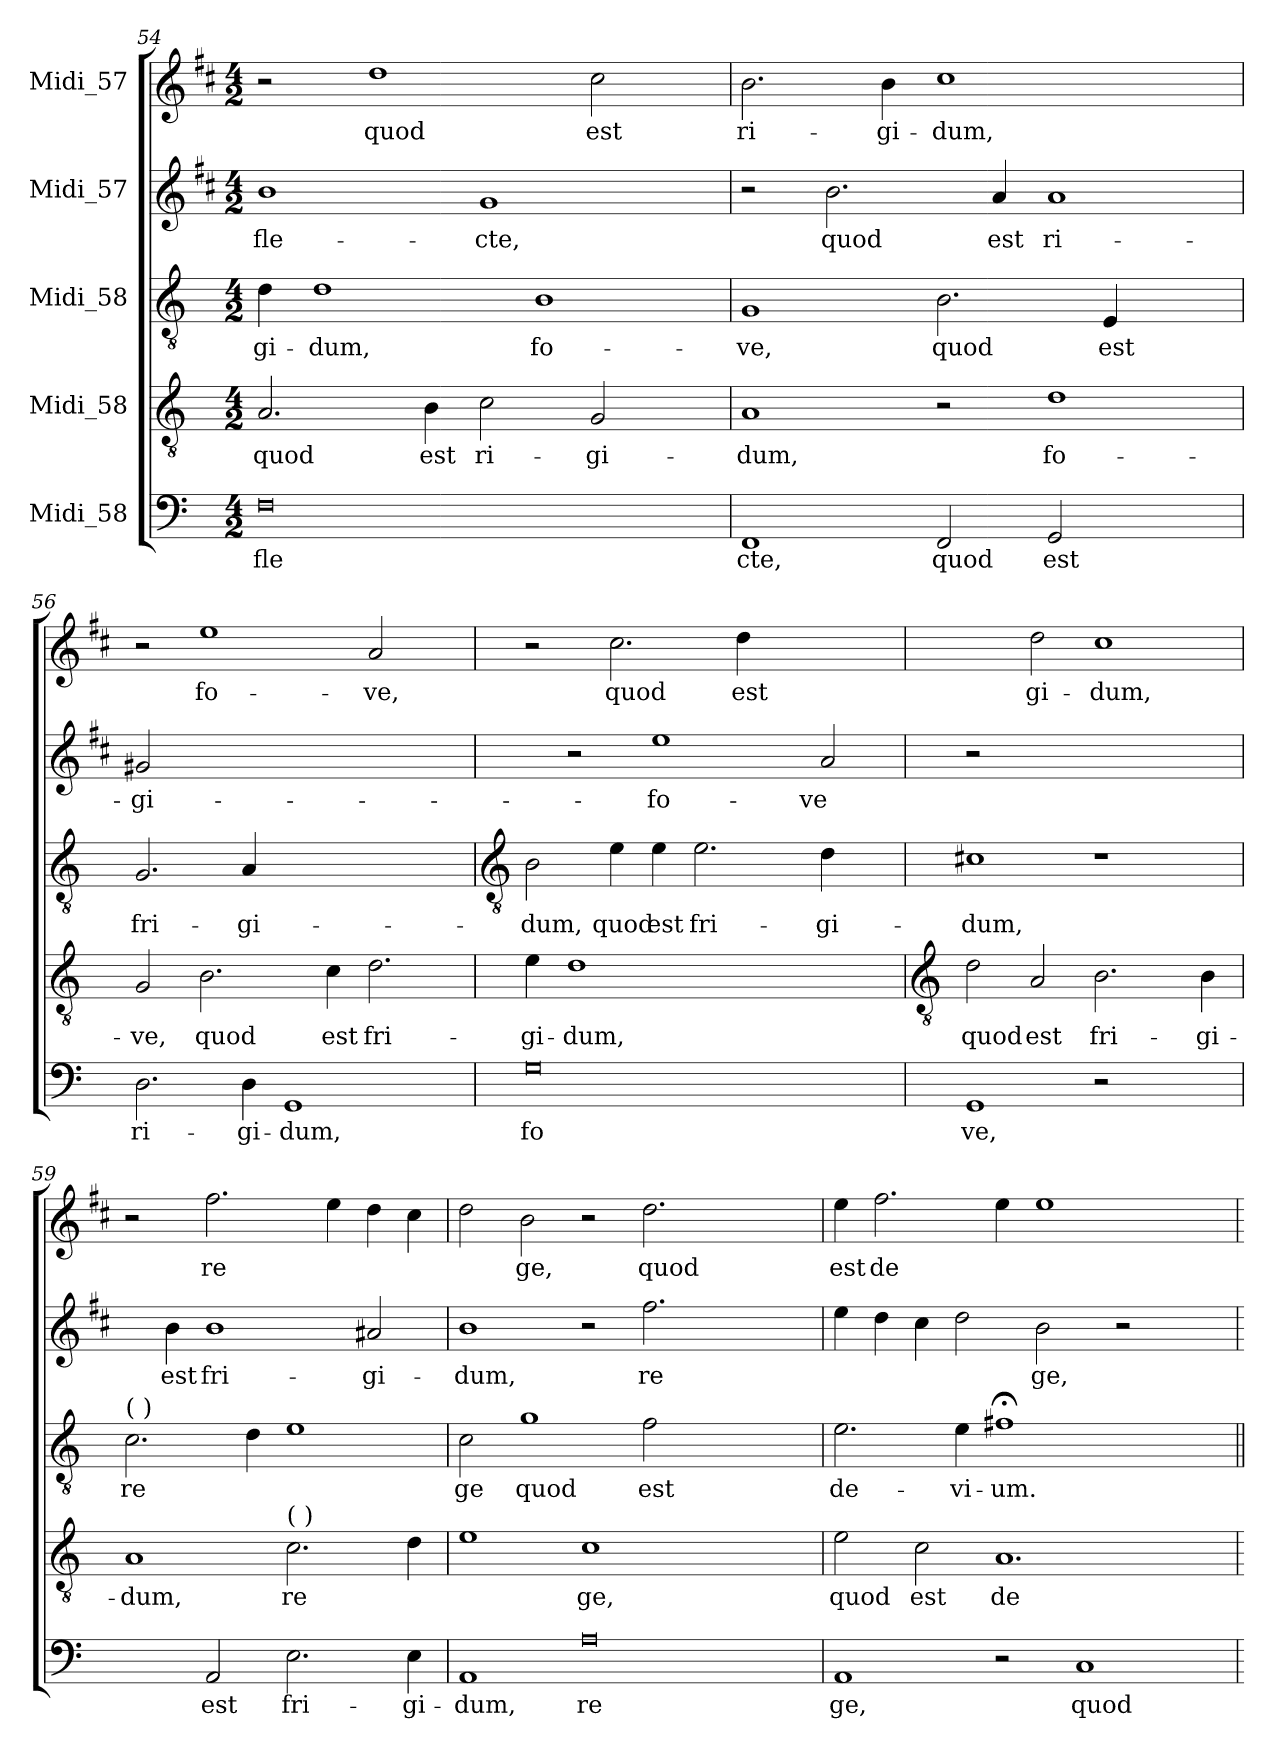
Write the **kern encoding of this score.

**kern	**text	**kern	**text	**kern	**text	**kern	**text	**kern	**text
*part5	*part5	*part4	*part4	*part3	*part3	*part2	*part2	*part1	*part1
*staff5	*staff5	*staff4	*staff4	*staff3	*staff3	*staff2	*staff2	*staff1	*staff1
*I"Midi_58	*	*I"Midi_58	*	*I"Midi_58	*	*I"Midi_57	*	*I"Midi_57	*
!!LO:LB:g=z
*clefF4	*	*clefGv2	*	*clefGv2	*	*clefG2	*	*clefG2	*
*	*	*	*	*	*	*ITrd1c2	*	*ITrd1c2	*
*k[]	*	*k[]	*	*k[]	*	*k[]	*	*k[]	*
*C:	*	*C:	*	*C:	*	*C:	*	*C:	*
*M4/2	*	*M4/2	*	*M4/2	*	*M4/2	*	*M4/2	*
=54	=54	=54	=54	=54	=54	=54	=54	=54	=54
!	!LO:LY:b	!	!LO:LY:b	!	!LO:LY:b	!	!LO:LY:b	!	!
0F	fle	2.A	quod	4d	-gi-	1a	fle-	2r	.
!	!	!	!	!	!LO:LY:b	!	!	!	!
.	.	.	.	1d	-dum,	.	.	.	.
!	!	!	!	!	!	!	!	!	!LO:LY:b
.	.	.	.	.	.	.	.	1cc	quod
!	!	!	!LO:LY:b	!	!	!	!	!	!
.	.	4B	est	.	.	.	.	.	.
!	!	!	!LO:LY:b	!	!	!	!LO:LY:b	!	!
.	.	2c	ri-	.	.	1f	-cte,	.	.
!	!	!	!	!	!LO:LY:b	!	!	!	!
.	.	.	.	1B	fo-	.	.	.	.
!	!	!	!LO:LY:b	!	!	!	!	!	!LO:LY:b
.	.	2G	-gi-	.	.	.	.	2b	est
4ryy	.	4ryy	.	.	.	4ryy	.	4ryy	.
=55	=55	=55	=55	=55	=55	=55	=55	=55	=55
!	!LO:LY:b	!	!LO:LY:b	!	!LO:LY:b	!	!	!	!LO:LY:b
1FF	cte,	1A	-dum,	1G	-ve,	2r	.	2.a	ri-
!	!	!	!	!	!	!	!LO:LY:b	!	!
.	.	.	.	.	.	2.a	quod	.	.
!	!	!	!	!	!	!	!	!	!LO:LY:b
.	.	.	.	.	.	.	.	4a	-gi-
!	!LO:LY:b	!	!	!	!LO:LY:b	!	!	!	!LO:LY:b
2FF	quod	2r	.	2.B	quod	.	.	1b	-dum,
!	!	!	!	!	!	!	!LO:LY:b	!	!
.	.	.	.	.	.	4g	est	.	.
!	!LO:LY:b	!	!LO:LY:b	!	!	!	!LO:LY:b	!	!
2GG	est	1d	fo-	.	.	1g	ri-	.	.
!	!	!	!	!	!LO:LY:b	!	!	!	!
.	.	.	.	4E	est	.	.	.	.
2ryy	.	.	.	2ryy	.	.	.	2ryy	.
=56	=56	=56	=56	=56	=56	=56	=56	=56	=56
!	!LO:LY:b	!	!LO:LY:b	!	!LO:LY:b	!	!LO:LY:b	!	!
2.D	ri-	2G	-ve,	2.G	fri-	2f#X	-gi-	2r	.
!	!	!	!LO:LY:b	!	!	!	!LO:LY:b	!	!LO:LY:b
.	.	2.B	quod	.	.	[1gyy	-dum,	1dd	fo-
!	!LO:LY:b	!	!	!	!LO:LY:b	!	!	!	!
4D	-gi-	.	.	4A	-gi-	.	.	.	.
!	!LO:LY:b	!	!	!	!	!	!	!	!
1GG	-dum,	.	.	1ryy	.	.	.	.	.
!	!	!	!LO:LY:b	!	!	!	!	!	!
.	.	4c	est	.	.	.	.	.	.
!	!	!	!LO:LY:b	!	!	!	!	!	!LO:LY:b
.	.	2.d	fri-	.	.	2.gyy_	.	2g	-ve,
4ryy	.	.	.	4ryy	.	.	.	4ryy	.
!!LO:LB:g=z
=57	=57	=57	=57	=57	=57	=57	=57	=57	=57
*	*	*	*	*clefGv2	*	*	*	*	*
!	!LO:LY:b	!	!LO:LY:b	!	!LO:LY:b	!	!	!	!
0G	fo	4e	-gi-	2B	-dum,	4gyy]	.	2r	.
!	!	!	!LO:LY:b	!	!	!	!	!	!
.	.	1d	-dum,	.	.	2r	.	.	.
!	!	!	!	!	!LO:LY:b	!	!	!	!LO:LY:b
.	.	.	.	4e	quod	.	.	2.b	quod
!	!	!	!	!	!LO:LY:b	!	!LO:LY:b	!	!
.	.	.	.	4e	est	1dd	fo-	.	.
!	!	!	!	!	!LO:LY:b	!	!	!	!
.	.	.	.	2.e	fri-	.	.	.	.
!	!	!	!	!	!	!	!	!	!LO:LY:b
.	.	1ryy	.	.	.	.	.	4cc	est
!	!	!	!	!	!	!	!	!	!LO:LY:b
.	.	.	.	.	.	.	.	[2ddyy	fri-
!	!	!	!	!	!LO:LY:b	!	!LO:LY:b	!	!
.	.	.	.	4d	-gi-	2g	-ve	.	.
4ryy	.	.	.	4ryy	.	.	.	4ryy	.
!!LO:LB:g=z
=58	=58	=58	=58	=58	=58	=58	=58	=58	=58
*	*	*clefGv2	*	*	*	*	*	*	*
!	!LO:LY:b	!	!LO:LY:b	!	!LO:LY:b	!	!	!	!
1GG	ve,	2d	quod	1c#X	-dum,	2r	.	2ddyy]	.
!	!	!	!LO:LY:b	!	!	!	!LO:LY:b	!	!LO:LY:b
.	.	2A	est	.	.	[2byy	quod_	2cc	-gi-
!	!	!	!LO:LY:b	!	!	!	!	!	!LO:LY:b
2r	.	2.B	fri-	1r	.	1ryy	.	1b	-dum,
!	!LO:LY:b	!	!	!	!	!	!	!	!
[2GGyy	quod	.	.	.	.	.	.	.	.
!	!	!	!LO:LY:b	!	!	!	!	!	!
.	.	4B	-gi-	.	.	.	.	.	.
!!LO:LB:g=z
=59	=59	=59	=59	=59	=59	=59	=59	=59	=59
!	!	!	!	!LO:TX:a:t=(  )	!	!	!	!	!
!	!	!	!LO:LY:b	!	!LO:LY:b	!	!LO:LY:b	!	!
2GGyy]	.	1A	-dum,	2.c	re	4byy]	__	2r	.
!	!	!	!	!	!	!	!LO:LY:b	!	!
.	.	.	.	.	.	4a	est	.	.
!	!LO:LY:b	!	!	!	!	!	!LO:LY:b	!	!LO:LY:b
2AA	est	.	.	.	.	1a	fri-	2.ee	re
.	.	.	.	4d	.	.	.	.	.
!	!	!LO:TX:a:t=(  )	!	!	!	!	!	!	!
!	!LO:LY:b	!	!LO:LY:b	!	!	!	!	!	!
2.E	fri-	2.c	re	1e	.	.	.	.	.
.	.	.	.	.	.	.	.	4dd	.
!	!	!	!	!	!	!	!LO:LY:b	!	!
.	.	.	.	.	.	2g#X	-gi-	4cc	.
!	!LO:LY:b	!	!	!	!	!	!	!	!
4E	-gi-	4d	.	.	.	.	.	4b	.
=59A	=59A	=59A	=59A	=59A	=59A	=59A	=59A	=59A	=59A
!	!LO:LY:b	!	!	!	!LO:LY:b	!	!LO:LY:b	!	!
1AA	-dum,	1e	.	2c	ge	1a	-dum,	2cc	.
!	!	!	!	!	!LO:LY:b	!	!	!	!LO:LY:b
.	.	.	.	1g	quod	.	.	2a	ge,
!	!LO:LY:b	!	!LO:LY:b	!	!	!	!	!	!
0A	re	1c	ge,	.	.	2r	.	2r	.
!	!	!	!	!	!LO:LY:b	!	!LO:LY:b	!	!LO:LY:b
.	.	.	.	2f	est	2.ee	re	2.cc	quod
.	.	1ryy	.	1ryy	.	.	.	.	.
.	.	.	.	.	.	2.ryy	.	2.ryy	.
=60A	=60A	=60A	=60A	=60A	=60A	=60A	=60A	=60A	=60A
!	!LO:LY:b	!	!LO:LY:b	!	!LO:LY:b	!	!	!	!LO:LY:b
1AA	ge,	2e	quod	2.e	de-	4dd	.	4dd	est
!	!	!	!	!	!	!	!	!	!LO:LY:b
.	.	.	.	.	.	4cc	.	2.ee	de
!	!	!	!LO:LY:b	!	!	!	!	!	!
.	.	2c	est	.	.	4b	.	.	.
!	!	!	!	!	!LO:LY:b	!	!	!	!
.	.	.	.	4e	-vi-	2cc	.	.	.
!	!	!	!LO:LY:b	!	!LO:LY:b	!	!	!	!
2r	.	1.A	de-	1f#X;<	-um.	.	.	4dd	.
!	!	!	!	!	!	!	!LO:LY:b	!	!
.	.	.	.	.	.	2a	ge,	1dd	.
!	!LO:LY:b	!	!	!	!	!	!	!	!
1C	quod	.	.	.	.	.	.	.	.
.	.	.	.	.	.	2r	.	.	.
.	.	.	.	2ryy	.	.	.	.	.
.	.	.	.	.	.	4ryy	.	4ryy	.
=	=	=	=	=||	=	=	=	=	=
*-	*-	*-	*-	*-	*-	*-	*-	*-	*-
